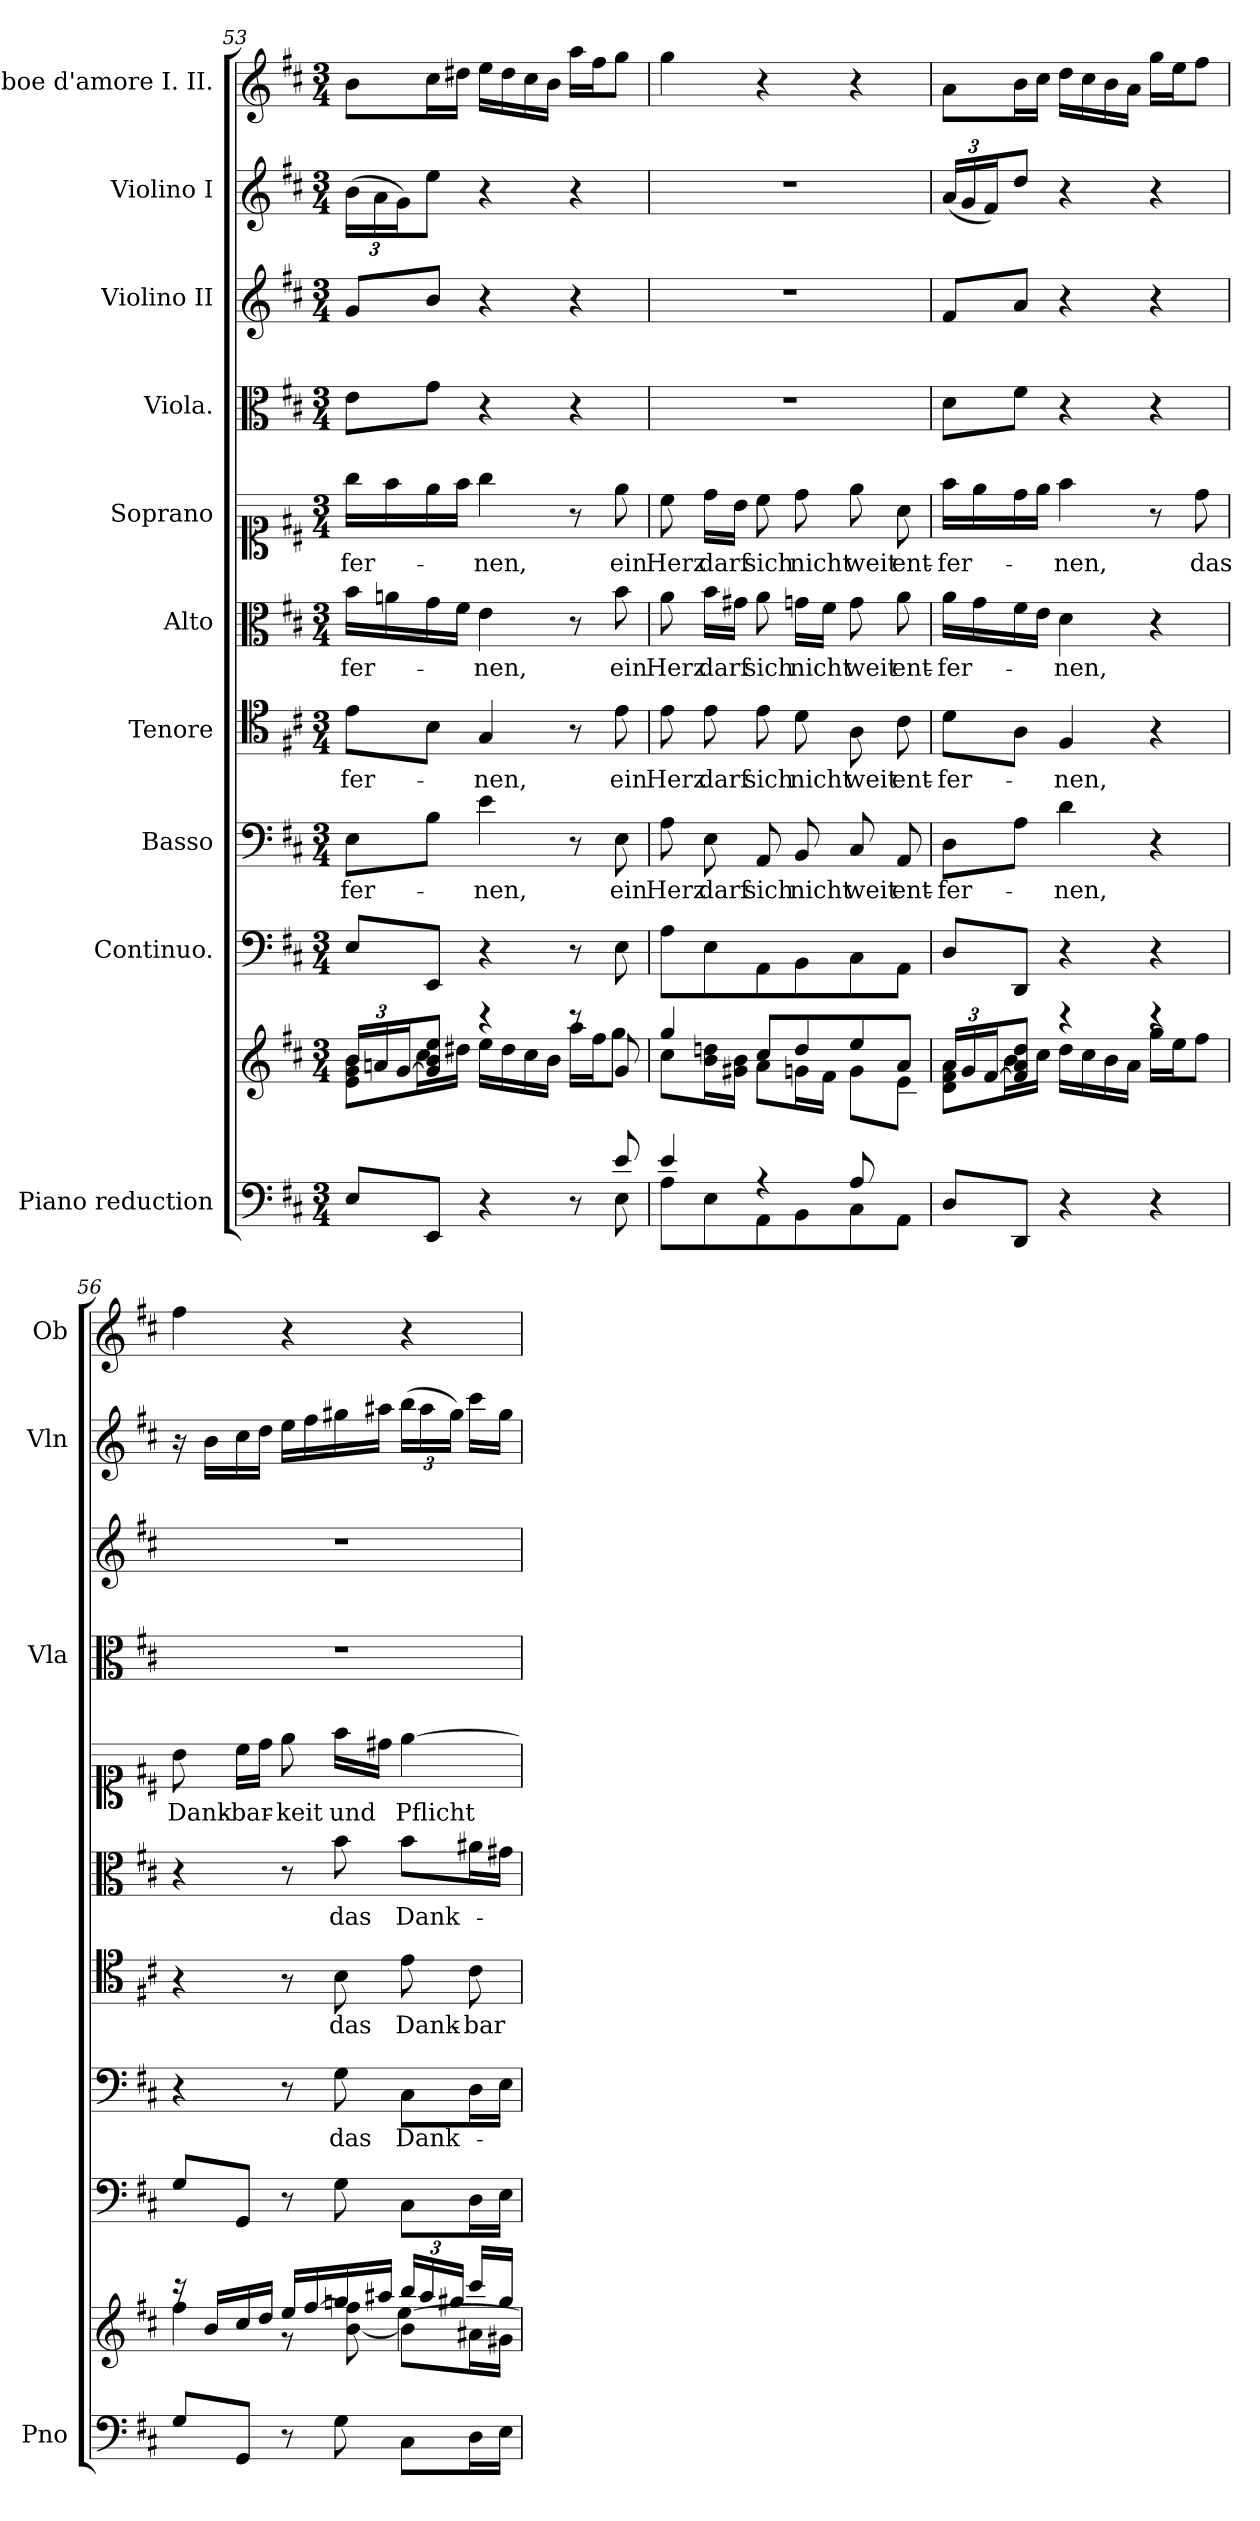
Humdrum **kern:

**kern	**kern	**kern	**kern	**text	**kern	**text	**kern	**text	**kern	**text	**kern	**kern	**kern	**kern
*part10	*part10	*part9	*part8	*part8	*part7	*part7	*part6	*part6	*part5	*part5	*part4	*part3	*part2	*part1
*staff11	*staff10	*staff9	*staff8	*staff8	*staff7	*staff7	*staff6	*staff6	*staff5	*staff5	*staff4	*staff3	*staff2	*staff1
*I"Piano reduction	*	*I"Continuo.	*I"Basso	*	*I"Tenore	*	*I"Alto	*	*I"Soprano	*	*I"Viola.	*I"Violino II	*I"Violino I	*I"Oboe d'amore I. II.
*I'Pno	*	*	*	*	*	*	*	*	*	*	*I'Vla	*	*I'Vln	*I'Ob
*clefF4	*clefG2	*clefF4	*clefF4	*	*clefC4	*	*clefC3	*	*clefC1	*	*clefC3	*clefG2	*clefG2	*clefG2
*k[f#c#]	*k[f#c#]	*k[f#c#]	*k[f#c#]	*	*k[f#c#]	*	*k[f#c#]	*	*k[f#c#]	*	*k[f#c#]	*k[f#c#]	*k[f#c#]	*k[f#c#]
*M3/4	*M3/4	*M3/4	*M3/4	*	*M3/4	*	*M3/4	*	*M3/4	*	*M3/4	*M3/4	*M3/4	*M3/4
=53	=53	=53	=53	=53	=53	=53	=53	=53	=53	=53	=53	=53	=53	=53
*^	*	*	*	*	*	*	*	*	*	*	*	*	*	*
*	*	*Xbrackettup	*	*	*	*	*	*	*	*	*	*	*	*	*
*	*	*^	*	*	*	*	*	*	*	*	*	*	*	*	*
!	!	!	!	!	!	!LO:LY:b	!	!LO:LY:b	!	!LO:LY:b	!	!LO:LY:b	!	!	!	!
*	*	*	*	*	*	*	*	*	*	*	*	*	*	*	*Xbrackettup	*
8E/L	4ryy	24b/LL	8e\ 8g\ 8b\L	8E/L	8E\L	fer-	8e\L	fer-	16b\LL	fer-	16gg\LL	-fer-	8e\L	8g/L	(>24b\LL	8b\L
.	.	24an/	.	.	.	.	.	.	.	.	.	.	.	.	24a\	.
.	.	.	.	.	.	.	.	.	16an\	.	16ff#\	.	.	.	.	.
.	.	[24g/J	.	.	.	.	.	.	.	.	.	.	.	.	24g\J)	.
8EE/J	.	8g/] 8b/ 8ee/J	16cc#\L	8EE/J	8B\J	.	8B\J	.	16g\	.	16ee\	.	8g\J	8b/J	8ee\J	16cc#\L
.	.	.	16dd#X\JJ	.	.	.	.	.	16f#\JJ	.	16ff#\JJ	.	.	.	.	16dd#X\JJ
!	!	!	!	!	!	!LO:LY:b	!	!LO:LY:b	!	!LO:LY:b	!	!LO:LY:b	!	!	!	!
4r	4ryy	4rccc	16ee\LL	4r	4e\	-nen,	4G/	-nen,	4e\	-nen,	4gg\	-nen,	4r	4r	4r	16ee\LL
.	.	.	16dd#\	.	.	.	.	.	.	.	.	.	.	.	.	16dd#\
.	.	.	16cc#\	.	.	.	.	.	.	.	.	.	.	.	.	16cc#\
.	.	.	16b\JJ	.	.	.	.	.	.	.	.	.	.	.	.	16b\JJ
8r	8ryy	8rccc	16aa\LL	8r	8r	.	8r	.	8r	.	8r	.	4r	4r	4r	16aa\LL
.	.	.	16ff#\J	.	.	.	.	.	.	.	.	.	.	.	.	16ff#\J
!	!	!	!	!	!	!LO:LY:b	!	!LO:LY:b	!	!LO:LY:b	!	!LO:LY:b	!	!	!	!
8e/	8E\	8g/	8gg\J	8E\	8E\	ein	8e\	ein	8b\	ein	8ee\	ein	.	.	.	8gg\J
=54	=54	=54	=54	=54	=54	=54	=54	=54	=54	=54	=54	=54	=54	=54	=54	=54
*	*	*	*^	*	*	*	*	*	*	*	*	*	*	*	*	*
!	!	!	!	!	!	!	!LO:LY:b	!	!LO:LY:b	!	!LO:LY:b	!	!LO:LY:b	!	!	!	!
4e/	8A\L	4gg/	8cc#\L	8ryy	8A\L	8A\	Herz	8e\	Herz	8a\	Herz	8cc#\	Herz	2.r	2.r	2.r	4gg\
!	!	!	!	!	!	!	!LO:LY:b	!	!LO:LY:b	!	!LO:LY:b	!	!LO:LY:b	!	!	!	!
*	*	*	*v	*v	*	*	*	*	*	*	*	*	*	*	*	*	*
.	8E\	.	16b\ 16ddn\L	8E\	8E\	darf	8e\	darf	16b\LL	darf	16dd\LL	darf	.	.	.	.
.	.	.	16g#X\ 16b\JJ	.	.	.	.	.	16g#X\JJ	.	16b\JJ	.	.	.	.	.
!	!	!	!	!	!	!LO:LY:b	!	!LO:LY:b	!	!LO:LY:b	!	!LO:LY:b	!	!	!	!
4rA	8AA\	8cc#/L	8a\L	8AA\	8AA/	sich	8e\	sich	8a\	sich	8cc#\	sich	.	.	.	4r
!	!	!	!	!	!	!LO:LY:b	!	!LO:LY:b	!	!LO:LY:b	!	!LO:LY:b	!	!	!	!
.	8BB\	8dd/	16gn\L	8BB\	8BB/	nicht	8d\	nicht	16gn\LL	nicht	8dd\	nicht	.	.	.	.
.	.	.	16f#\JJ	.	.	.	.	.	16f#\JJ	.	.	.	.	.	.	.
!	!	!	!	!	!	!LO:LY:b	!	!LO:LY:b	!	!LO:LY:b	!	!LO:LY:b	!	!	!	!
8A/L	8C#\	8ee/	8g\L	8C#\	8C#/	weit	8A\	weit	8g\	weit	8ee\	weit	.	.	.	4r
*	*	*	*^	*	*	*	*	*	*	*	*	*	*	*	*	*
!	!	!	!	!	!	!	!LO:LY:b	!	!LO:LY:b	!	!LO:LY:b	!	!LO:LY:b	!	!	!	!
8ryy	8AA\J	8a/J	8e\J	8c#\J	8AA\J	8AA/	ent-	8c#\	ent-	8a\	ent-	8a\	ent-	.	.	.	.
!!LO:PB:g=z
=55	=55	=55	=55	=55	=55	=55	=55	=55	=55	=55	=55	=55	=55	=55	=55	=55	=55
!	!	!	!	!	!	!	!LO:LY:b	!	!LO:LY:b	!	!LO:LY:b	!	!LO:LY:b	!	!	!	!
*v	*v	*	*	*	*	*	*	*	*	*	*	*	*	*	*	*	*
*	*	*v	*v	*	*	*	*	*	*	*	*	*	*	*	*	*
8D/L	24a/LL	8d\ 8f#\ 8a\L	8D/L	8D\L	fer-	8d\L	fer-	16a\LL	fer-	16ff#\LL	-fer-	8d\L	8f#/L	(<24a/LL	8a\L
.	24g/	.	.	.	.	.	.	.	.	.	.	.	.	24g/	.
.	.	.	.	.	.	.	.	16g\	.	16ee\	.	.	.	.	.
.	[24f#/J	.	.	.	.	.	.	.	.	.	.	.	.	24f#/J)	.
8DD/J	8f#/] 8a/ 8dd/J	16b\L	8DD/J	8A\J	.	8A\J	.	16f#\	.	16dd\	.	8f#\J	8a/J	8dd/J	16b\L
.	.	16cc#\JJ	.	.	.	.	.	16e\JJ	.	16ee\JJ	.	.	.	.	16cc#\JJ
!	!	!	!	!	!LO:LY:b	!	!LO:LY:b	!	!LO:LY:b	!	!LO:LY:b	!	!	!	!
4r	4rccc	16dd\LL	4r	4d\	-nen,	4F#/	-nen,	4d\	-nen,	4ff#\	-nen,	4r	4r	4r	16dd\LL
.	.	16cc#\	.	.	.	.	.	.	.	.	.	.	.	.	16cc#\
.	.	16b\	.	.	.	.	.	.	.	.	.	.	.	.	16b\
.	.	16a\JJ	.	.	.	.	.	.	.	.	.	.	.	.	16a\JJ
4r	4rccc	16gg\LL	4r	4r	.	4r	.	4r	.	8r	.	4r	4r	4r	16gg\LL
.	.	16ee\J	.	.	.	.	.	.	.	.	.	.	.	.	16ee\J
!	!	!	!	!	!	!	!	!	!	!	!LO:LY:b	!	!	!	!
.	.	8ff#\J	.	.	.	.	.	.	.	8dd\	das	.	.	.	8ff#\J
=56	=56	=56	=56	=56	=56	=56	=56	=56	=56	=56	=56	=56	=56	=56	=56
*	*	*^	*	*	*	*	*	*	*	*	*	*	*	*	*
!	!	!	!	!	!	!	!	!	!	!	!	!LO:LY:b	!	!	!	!
8G/L	16rccc	4ff#\	2ryy	8G/L	4r	.	4r	.	4r	.	8b\	Dank-	2.r	2.r	16r	4ff#\
.	16b/LL	.	.	.	.	.	.	.	.	.	.	.	.	.	16b\LL	.
!	!	!	!	!	!	!	!	!	!	!	!	!LO:LY:b	!	!	!	!
8GG/J	16cc#/	.	.	8GG/J	.	.	.	.	.	.	16cc#\LL	-bar-	.	.	16cc#\	.
.	16dd/JJ	.	.	.	.	.	.	.	.	.	16dd\JJ	.	.	.	16dd\JJ	.
!	!	!	!	!	!	!	!	!	!	!	!	!LO:LY:b	!	!	!	!
8r	16ee/LL	8r	.	8r	8r	.	8r	.	8r	.	8ee\	-keit	.	.	16ee\LL	4r
.	[16ff#/	.	.	.	.	.	.	.	.	.	.	.	.	.	16ff#\	.
!	!	!	!	!	!	!LO:LY:b	!	!LO:LY:b	!	!LO:LY:b	!	!LO:LY:b	!	!	!	!
8G\	16ggn/	[8b\ 8ff#\]	.	8G\	8G\	das	8B\	das	8b\	das	16ff#\LL	und	.	.	16gg#X\	.
.	16aa#X/JJ	.	.	.	.	.	.	.	.	.	16dd#X\JJ	.	.	.	16aa#X\JJ	.
!	!	!	!	!	!	!LO:LY:b	!	!LO:LY:b	!	!LO:LY:b	!	!LO:LY:b	!	!	!	!
8C#\L	24bb/LL	8b\L]	[4ee\	8C#\L	8C#\L	Dank-	8e\	Dank-	8b\L	Dank-	[4ee\	Pflicht	.	.	(>24bb\LL	4r
.	24aa#/	.	.	.	.	.	.	.	.	.	.	.	.	.	24aa#\	.
.	24gg#X/JJ	.	.	.	.	.	.	.	.	.	.	.	.	.	24gg#\JJ)	.
!	!	!	!	!	!	!	!	!LO:LY:b	!	!	!	!	!	!	!	!
16D\L	16ccc#/LL	16a#X\L	.	16D\L	16D\L	.	8c#\	-bar-	16a#X\L	.	.	.	.	.	16ccc#\LL	.
16E\JJ	16gg#/JJ	16g#X\JJ	.	16E\JJ	16E\JJ	.	.	.	16g#X\JJ	.	.	.	.	.	16gg#\JJ	.
*	*v	*v	*v	*	*	*	*	*	*	*	*	*	*	*	*	*
=	=	=	=	=	=	=	=	=	=	=	=	=	=	=
*-	*-	*-	*-	*-	*-	*-	*-	*-	*-	*-	*-	*-	*-	*-
